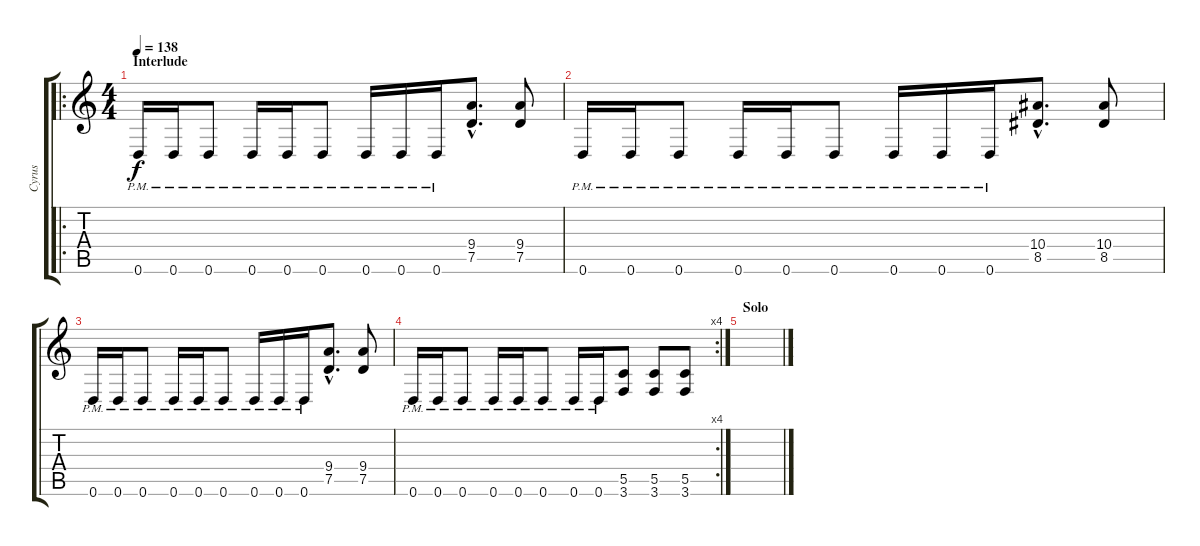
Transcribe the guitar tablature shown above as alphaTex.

\track ("Cyrus" "Cyrus") {instrument distortionguitar}
\staff {score tabs}
\tuning (D4 A3 F3 C3 G2 D2) {hide}
\ro
\ts (4 4)
\section ("" "Interlude")
\tempo 138
\clef g2
\ks c
0.6{pm}.16{dy f} 0.6{pm}.16 0.6{pm}.8 0.6{pm}.16 0.6{pm}.16 0.6{pm}.8 0.6{pm}.16 0.6{pm}.16 0.6{pm}.16 (9.4{hac} 7.5{hac}).8{d} (9.4 7.5).8 |
0.6{pm}.16 0.6{pm}.16 0.6{pm}.8 0.6{pm}.16 0.6{pm}.16 0.6{pm}.8 0.6{pm}.16 0.6{pm}.16 0.6{pm}.16 (10.4{hac} 8.5{hac}).8{d} (10.4 8.5).8 |
0.6{pm}.16 0.6{pm}.16 0.6{pm}.8 0.6{pm}.16 0.6{pm}.16 0.6{pm}.8 0.6{pm}.16 0.6{pm}.16 0.6{pm}.16 (9.4{hac} 7.5{hac}).8{d} (9.4 7.5).8 |
\rc 4
0.6{pm}.16 0.6{pm}.16 0.6{pm}.8 0.6{pm}.16 0.6{pm}.16 0.6{pm}.8 0.6{pm}.16 0.6{pm}.16 (5.5 3.6).8 (5.5 3.6).8 (5.5 3.6).8 |
\section ("" "Solo")
